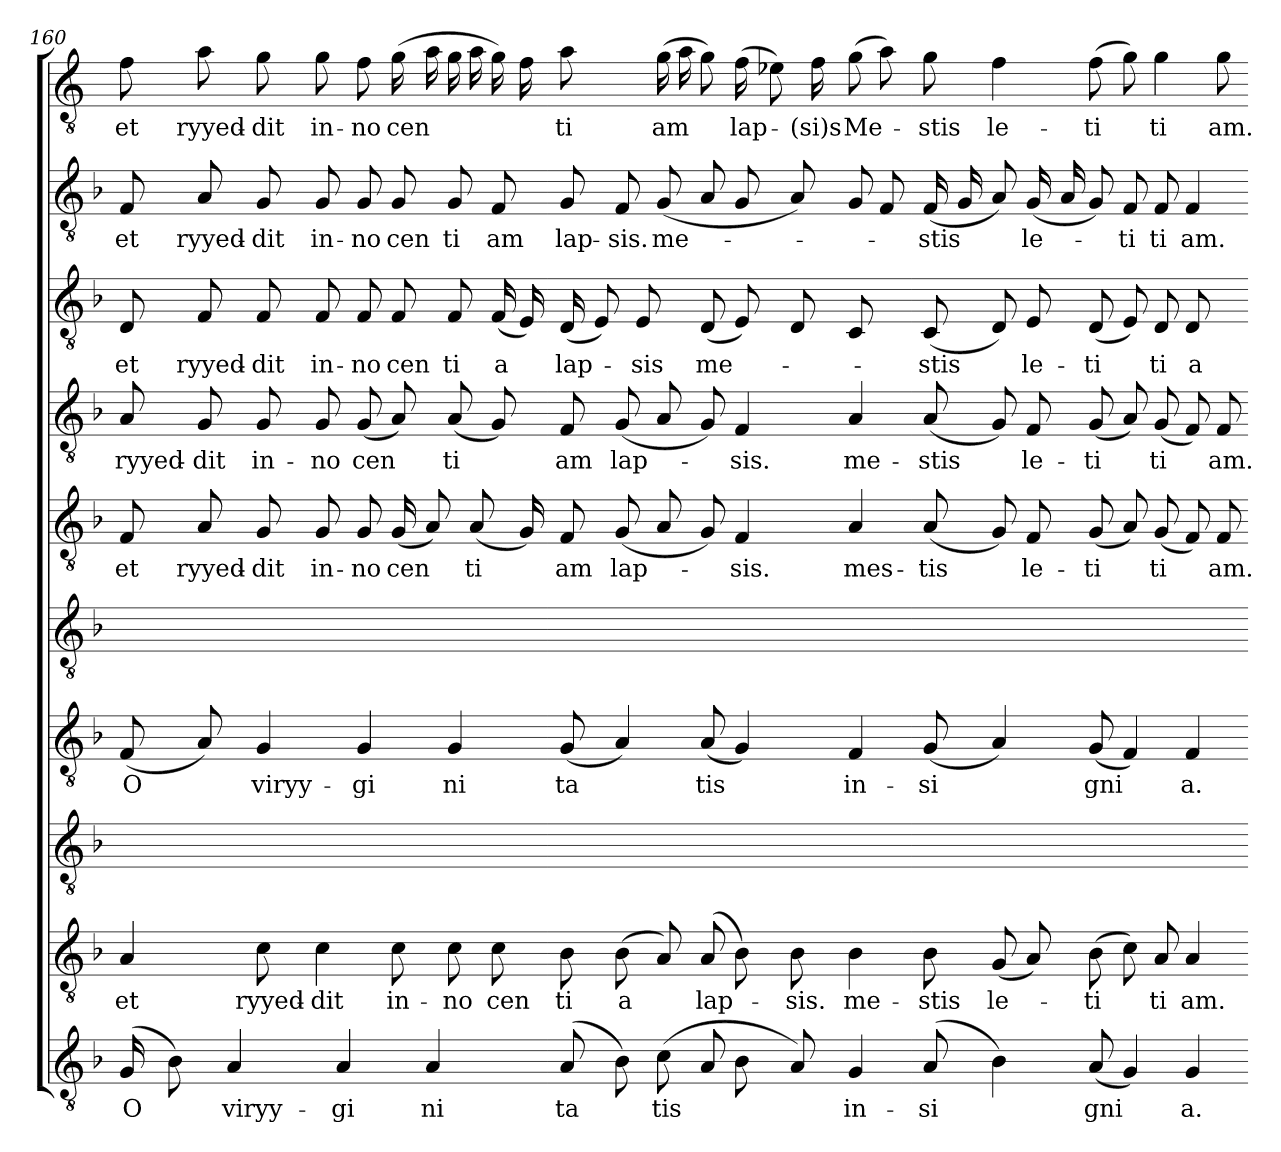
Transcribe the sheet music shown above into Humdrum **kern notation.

**kern	**text	**kern	**text	**kern	**kern	**text	**kern	**kern	**text	**kern	**text	**kern	**text	**kern	**text	**kern	**text
*part10	*part10	*part9	*part9	*part8	*part7	*part7	*part6	*part5	*part5	*part4	*part4	*part3	*part3	*part2	*part2	*part1	*part1
*staff10	*staff10	*staff9	*staff9	*staff8	*staff7	*staff7	*staff6	*staff5	*staff5	*staff4	*staff4	*staff3	*staff3	*staff2	*staff2	*staff1	*staff1
*clefGv2	*	*clefGv2	*	*clefGv2	*clefGv2	*	*clefGv2	*clefGv2	*	*clefGv2	*	*clefGv2	*	*clefGv2	*	*clefGv2	*
*k[b-]	*	*k[b-]	*	*k[b-]	*k[b-]	*	*k[b-]	*k[b-]	*	*k[b-]	*	*k[b-]	*	*k[b-]	*	*k[]	*
=160	=160	=160	=160	=160	=160	=160	=160	=160	=160	=160	=160	=160	=160	=160	=160	=160	=160
(16G	O	4A	et	1ryy	(8F	O	1ryy	8F	et	8A	ryyed-	8D	et	8F	et	8f	et
8B-)	.	.	.	.	.	.	.	.	.	.	.	.	.	.	.	.	.
.	.	.	.	.	8A)	.	.	8A	ryyed-	8G	-dit	8F	ryyed-	8A	ryyed-	8a	ryyed-
4A	viryy-	.	.	.	.	.	.	.	.	.	.	.	.	.	.	.	.
.	.	8c	ryyed-	.	4G	viryy-	.	8G	-dit	8G	in-	8F	-dit	8G	-dit	8g	-dit
.	.	4c	-dit	.	.	.	.	8G	in-	8G	no	8F	in-	8G	in-	8g	in-
4A	gi	.	.	.	.	.	.	.	.	.	.	.	.	.	.	.	.
.	.	.	.	.	4G	gi	.	8G	no	(8G	cen	8F	no	8G	no	8f	no
.	.	8c	in-	.	.	.	.	(16G	cen	8A)	.	8F	cen	8G	cen	(16g	cen
4A	ni	.	.	.	.	.	.	8A)	.	.	.	.	.	.	.	16a	.
.	.	8c	no	.	4G	ni	.	.	.	(8A	ti	8F	ti	8G	ti	16g	.
.	.	.	.	.	.	.	.	(8A	ti	.	.	.	.	.	.	16a	.
.	.	8c	cen	.	.	.	.	.	.	8G)	.	(16F	-a	8F	-am	16g)	.
16ryy	.	.	.	.	.	.	.	16G)	.	.	.	16E)	.	.	.	16f	.
=161-	=161-	=161-	=161-	=161-	=161-	=161-	=161-	=161-	=161-	=161-	=161-	=161-	=161-	=161-	=161-	=161-	=161-
(8A	ta	8B-	ti	1ryy	(8G	ta	1ryy	8F	-am	8F	-am	(16D	lap-	8G	lap-	8a	ti
.	.	.	.	.	.	.	.	.	.	.	.	8E)	.	.	.	.	.
8B-)	.	(8B-	-a	.	4A)	.	.	(8G	lap-	(8G	lap-	.	.	8F	-sis.	8ryy	.
.	.	.	.	.	.	.	.	.	.	.	.	8E	-sis	.	.	.	.
(8c	-tis	8A)	.	.	.	.	.	8A	.	8A	.	.	.	(8G	me-	(16g	-am
.	.	.	.	.	.	.	.	.	.	.	.	16ryy	.	.	.	16a	.
8A	.	(8A	lap-	.	(8A	-tis	.	8G)	.	8G)	.	(8D	me-	8A	.	8g)	.
8B-	.	8B-)	.	.	4G)	.	.	4F	-sis.	4F	-sis.	8E)	.	8G	.	(16f	lap-
.	.	.	.	.	.	.	.	.	.	.	.	.	.	.	.	8e-)	.
8A)	.	8B-	-sis.	.	.	.	.	.	.	.	.	8D	.	8A)	.	.	.
.	.	.	.	.	.	.	.	.	.	.	.	.	.	.	.	16f	-(si)s
4G	in-	4B-	me-	.	4F	in-	.	4A	mes-	4A	me-	8C	.	8G	.	(8g	Me-
.	.	.	.	.	.	.	.	.	.	.	.	8ryy	.	8F	.	8a)	.
=162-	=162-	=162-	=162-	=162-	=162-	=162-	=162-	=162-	=162-	=162-	=162-	=162-	=162-	=162-	=162-	=162-	=162-
(8A	si	8B-	-stis	1ryy	(8G	si	1ryy	(8A	-tis	(8A	-stis	(8C	-stis	(16F	-stis	8g	-stis
.	.	.	.	.	.	.	.	.	.	.	.	.	.	16G	.	.	.
4B-)	.	(8G	le-	.	4A)	.	.	8G)	.	8G)	.	8D)	.	8A)	.	4f	le-
.	.	8A)	.	.	.	.	.	8F	le-	8F	le-	8E	le-	(16G	le-	.	.
.	.	.	.	.	.	.	.	.	.	.	.	.	.	16A	.	.	.
(8A	gni	(8B-	ti	.	(8G	gni	.	(8G	ti	(8G	ti	(8D	ti	8G)	.	(8f	ti
4G)	.	8c)	.	.	4F)	.	.	8A)	.	8A)	.	8E)	.	8F	ti	8g)	.
.	.	8A	ti	.	.	.	.	(8G	ti	(8G	ti	8D	ti	8F	ti	4g	ti
4G	-a.	4A	-am.	.	4F	-a.	.	8F)	.	8F)	.	8D	-a	4F	-am.	.	.
.	.	.	.	.	.	.	.	8F	-am.	8F	-am.	8ryy	.	.	.	8g	-am.
=-	=-	=-	=-	=-	=-	=-	=-	=-	=-	=-	=-	=-	=-	=-	=-	=-	=-
*-	*-	*-	*-	*-	*-	*-	*-	*-	*-	*-	*-	*-	*-	*-	*-	*-	*-
